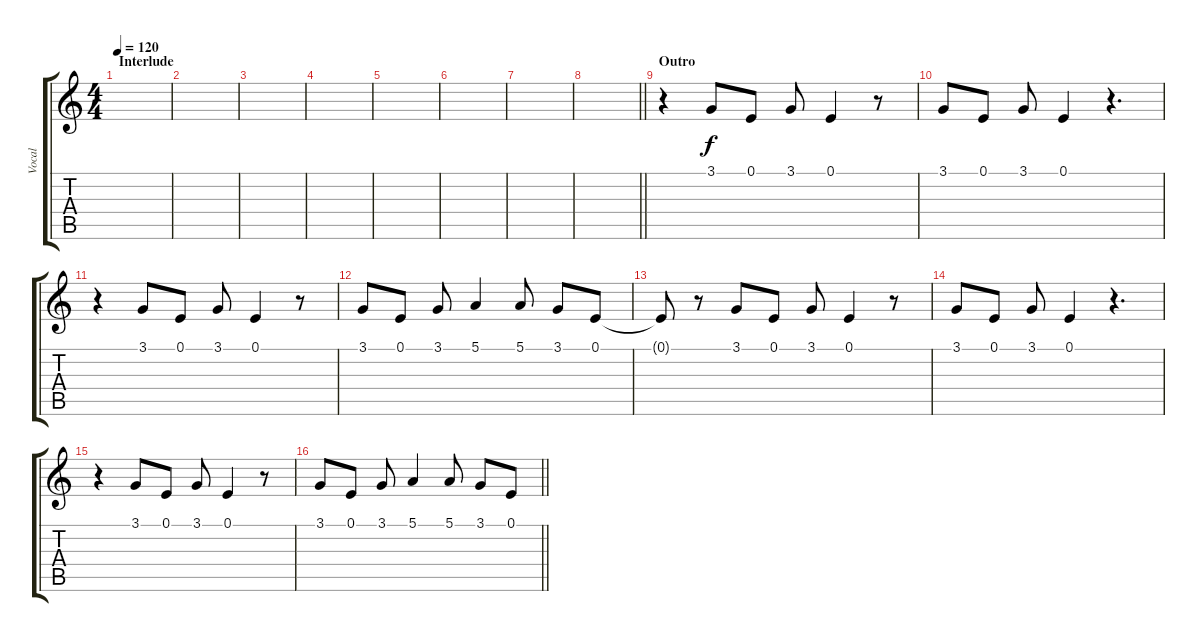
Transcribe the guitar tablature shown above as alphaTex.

\track ("Vocal" "Vocal") {instrument lead2sawtooth}
\staff {score tabs}
\tuning (E4 B3 G3 D3 A2 D2) {hide}
\ts (4 4)
\section ("" "Interlude")
\tempo 120
\clef g2
\ks c
|
|
|
|
|
|
|
\barLineRight lightlight
|
\section ("" "Outro")
r.4 3.1.8 0.1.8 3.1.8 0.1.4 r.8 |
3.1.8 0.1.8 3.1.8 0.1.4 r.4{d} |
r.4 3.1.8 0.1.8 3.1.8 0.1.4 r.8 |
3.1.8 0.1.8 3.1.8 5.1.4 5.1.8 3.1.8 0.1.8 |
0.1{t}.8 r.8 3.1.8 0.1.8 3.1.8 0.1.4 r.8 |
3.1.8 0.1.8 3.1.8 0.1.4 r.4{d} |
r.4 3.1.8 0.1.8 3.1.8 0.1.4 r.8 |
\barLineRight lightlight
3.1.8 0.1.8 3.1.8 5.1.4 5.1.8 3.1.8 0.1.8
